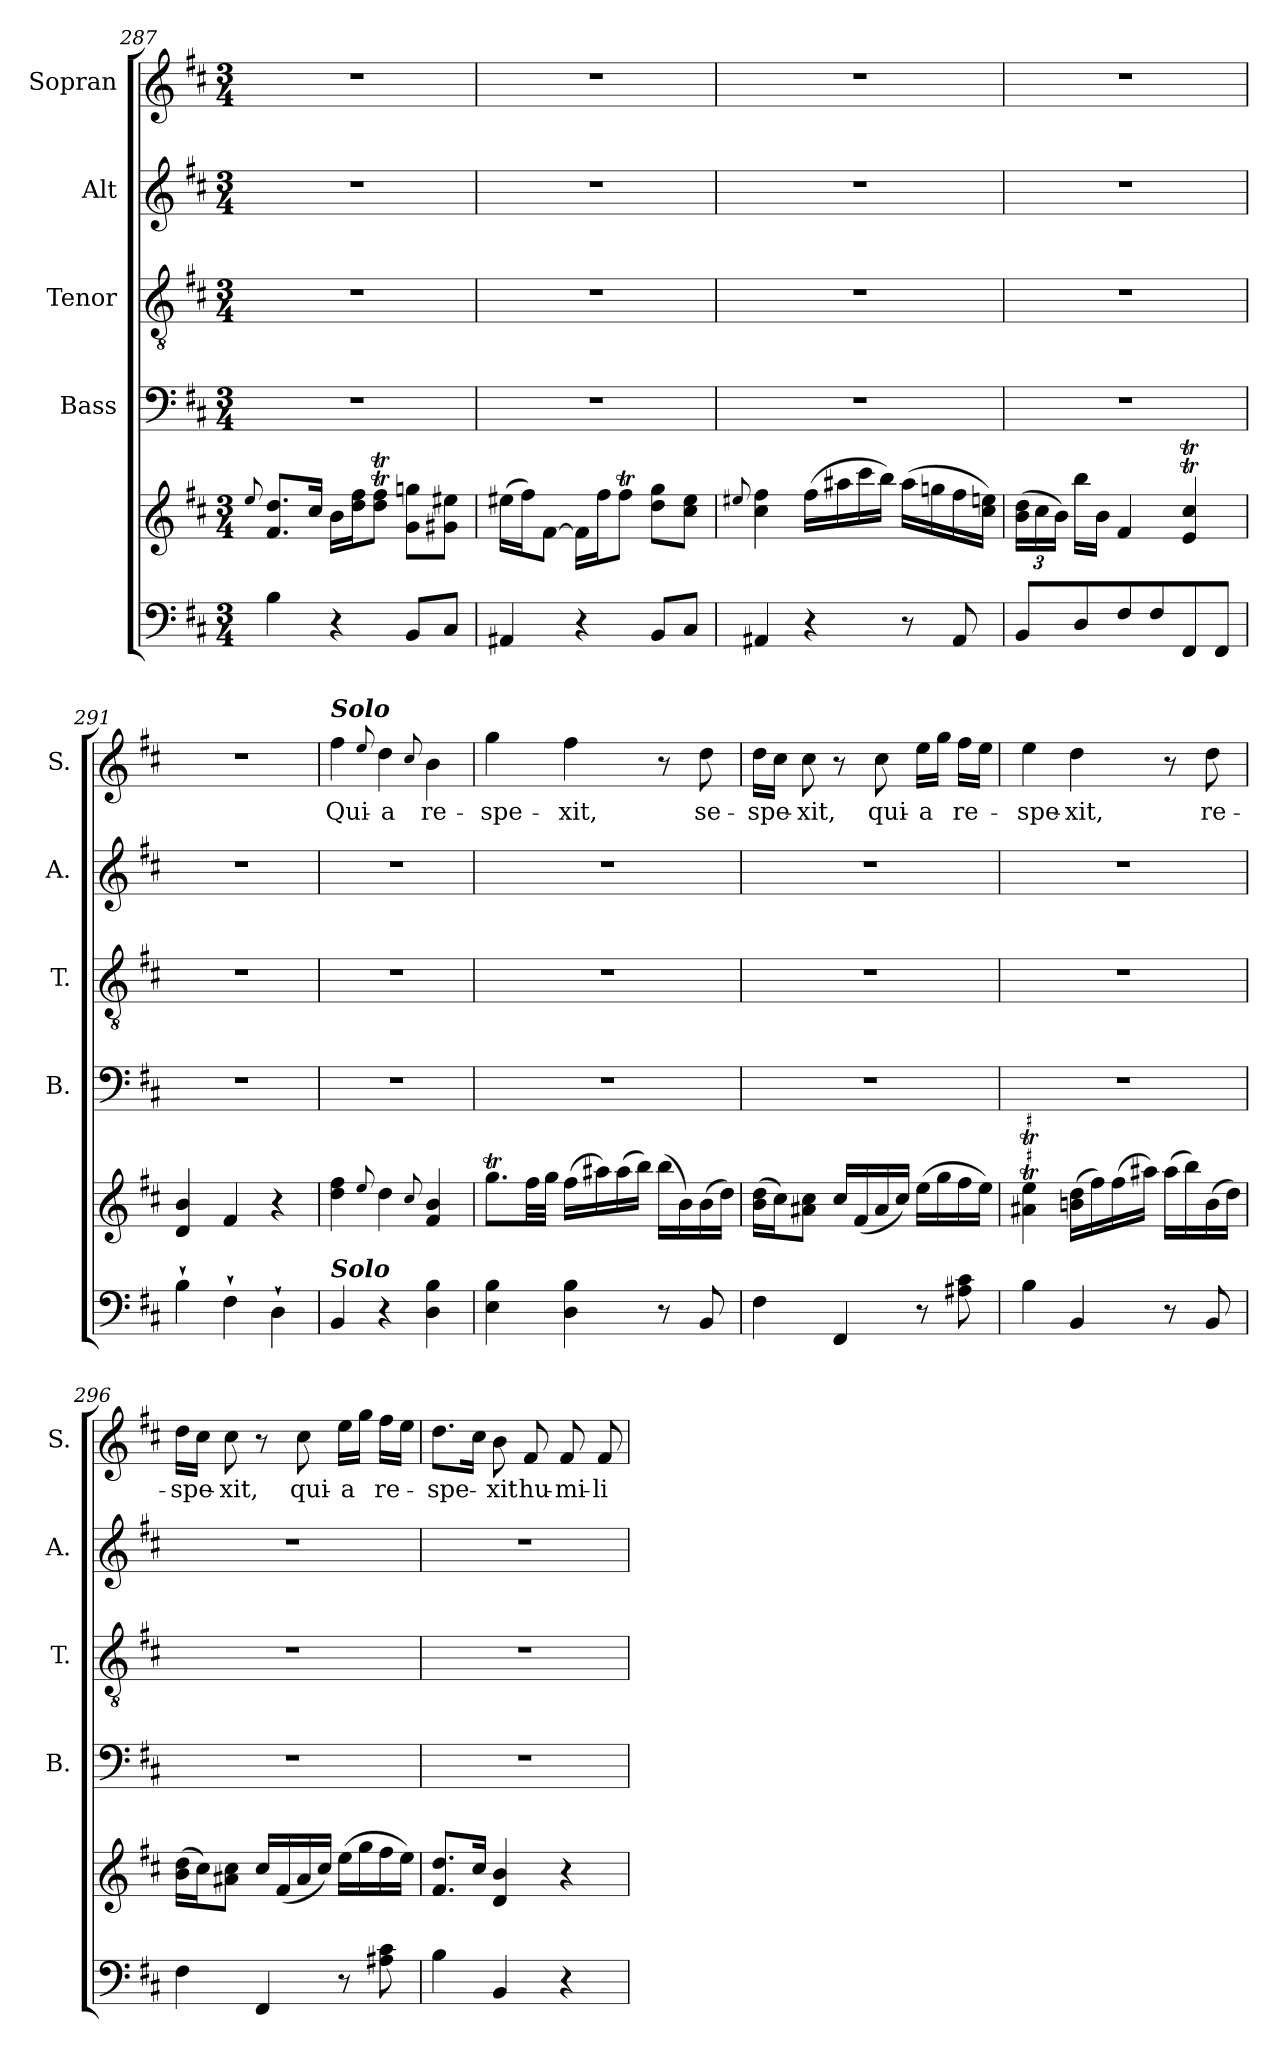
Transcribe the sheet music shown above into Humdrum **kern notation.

**kern	**kern	**kern	**kern	**kern	**kern	**text
*part5	*part5	*part4	*part3	*part2	*part1	*part1
*staff6	*staff5	*staff4	*staff3	*staff2	*staff1	*staff1
*	*	*I"Bass	*I"Tenor	*I"Alt	*I"Sopran	*
*	*	*I'B.	*I'T.	*I'A.	*I'S.	*
*clefF4	*clefG2	*clefF4	*clefGv2	*clefG2	*clefG2	*
*k[f#c#]	*k[f#c#]	*k[f#c#]	*k[f#c#]	*k[f#c#]	*k[f#c#]	*
*D:	*D:	*D:	*D:	*D:	*D:	*
*M3/4	*M3/4	*M3/4	*M3/4	*M3/4	*M3/4	*
=287	=287	=287	=287	=287	=287	=287
.	8qqee/	.	.	.	.	.
4B\	8.f#/ 8.dd/L	2.r	2.r	2.r	2.r	.
.	16cc#/Jk	.	.	.	.	.
4r	16b\LL	.	.	.	.	.
.	16dd\ 16ff#\J	.	.	.	.	.
.	8dd\T 8ff#\TJ	.	.	.	.	.
8BB/L	8g\ 8gg\L	.	.	.	.	.
8C#/J	8g#X\ 8ee#X\J	.	.	.	.	.
=288	=288	=288	=288	=288	=288	=288
4AA#X/	(>16ee#X\LL	2.r	2.r	2.r	2.r	.
.	16ff#\J)	.	.	.	.	.
.	[8f#\J	.	.	.	.	.
4r	16f#\LL]	.	.	.	.	.
.	16ff#\J	.	.	.	.	.
.	8ff#t\J	.	.	.	.	.
8BB/L	8dd\ 8gg\L	.	.	.	.	.
8C#/J	8cc#\ 8ee#\J	.	.	.	.	.
=289	=289	=289	=289	=289	=289	=289
.	8qqee#X/	.	.	.	.	.
4AA#X/	4cc#\ 4ff#\	2.r	2.r	2.r	2.r	.
4r	(>16ff#\LL	.	.	.	.	.
.	16aa#X\	.	.	.	.	.
.	16ccc#\	.	.	.	.	.
.	16bb\JJ)	.	.	.	.	.
8r	(>16aa#\LL	.	.	.	.	.
.	16ggn\	.	.	.	.	.
8AA#/	16ff#\	.	.	.	.	.
.	16cc#\ 16een\JJ)	.	.	.	.	.
!!LO:PB:g=z
=290	=290	=290	=290	=290	=290	=290
8BB/L	(>24b\ 24dd\LL	2.r	2.r	2.r	2.r	.
.	24cc#\	.	.	.	.	.
.	24b\JJ)	.	.	.	.	.
8D/	16bb\LL	.	.	.	.	.
.	16b\JJ	.	.	.	.	.
8F#/	4f#/	.	.	.	.	.
8F#/	.	.	.	.	.	.
8FF#/	4e/T 4cc#/T	.	.	.	.	.
8FF#/J	.	.	.	.	.	.
=291	=291	=291	=291	=291	=291	=291
4B`>\	4d/ 4b/	2.r	2.r	2.r	2.r	.
4F#`>\	4f#/	.	.	.	.	.
4D`>\	4r	.	.	.	.	.
=292	=292	=292	=292	=292	=292	=292
!	!	!	!	!	!LO:TX:a:Bi:t=Solo	!
!LO:TX:a:Bi:t=Solo	!	!	!	!	!	!
!	!	!	!	!	!	!LO:LY:b
4BB/	4dd\ 4ff#\	2.r	2.r	2.r	4ff#\	Qui-
.	8qqee/	.	.	.	8qqee/	.
!	!	!	!	!	!	!LO:LY:b
4r	4dd\	.	.	.	4dd\	-a
.	8qqcc#/	.	.	.	8qqcc#/	.
!	!	!	!	!	!	!LO:LY:b
4D\ 4B\	4f#/ 4b/	.	.	.	4b\	re-
=293	=293	=293	=293	=293	=293	=293
!	!	!	!	!	!	!LO:LY:b
4E\ 4B\	8.ggT\L	2.r	2.r	2.r	4gg\	-spe-
.	32ff#\LL	.	.	.	.	.
.	32gg\JJJ	.	.	.	.	.
!	!	!	!	!	!	!LO:LY:b
4D\ 4B\	(>16ff#\LL	.	.	.	4ff#\	-xit,
.	16aa#X\)	.	.	.	.	.
.	(>16aa#\	.	.	.	.	.
.	16bb\JJ)	.	.	.	.	.
8r	(>16bb\LL	.	.	.	8r	.
.	16b\)	.	.	.	.	.
!	!	!	!	!	!	!LO:LY:b
8BB/	(>16b\	.	.	.	8dd\	se-
.	16dd\JJ)	.	.	.	.	.
=294	=294	=294	=294	=294	=294	=294
!	!	!	!	!	!	!LO:LY:b
4F#\	(>16b\ 16dd\LL	2.r	2.r	2.r	16dd\LL	-spe-
.	16cc#\J)	.	.	.	16cc#\JJ	.
!	!	!	!	!	!	!LO:LY:b
.	8a#X\ 8cc#\J	.	.	.	8cc#\	-xit,
4FF#/	16cc#/LL	.	.	.	8r	.
.	(<16f#/	.	.	.	.	.
!	!	!	!	!	!	!LO:LY:b
.	16a#/	.	.	.	8cc#\	qui-
.	16cc#/JJ)	.	.	.	.	.
!	!	!	!	!	!	!LO:LY:b
8r	(>16ee\LL	.	.	.	16ee\LL	-a
.	16gg\	.	.	.	16gg\JJ	.
!	!	!	!	!	!	!LO:LY:b
8A#X\ 8c#\	16ff#\	.	.	.	16ff#\LL	re-
.	16ee\JJ)	.	.	.	16ee\JJ	.
!!LO:LB:g=z
=295	=295	=295	=295	=295	=295	=295
!	!	!	!	!	!	!LO:LY:b
4B\	4a#X\T 4ee\T	2.r	2.r	2.r	4ee\	-spe-
!	!	!	!	!	!	!LO:LY:b
4BB/	(>16b\ 16dd\LL	.	.	.	4dd\	-xit,
.	16ff#\)	.	.	.	.	.
.	(>16ff#\	.	.	.	.	.
.	16aa#X\JJ)	.	.	.	.	.
8r	(>16aa#\LL	.	.	.	8r	.
.	16bb\)	.	.	.	.	.
!	!	!	!	!	!	!LO:LY:b
8BB/	(>16b\	.	.	.	8dd\	re-
.	16dd\JJ)	.	.	.	.	.
=296	=296	=296	=296	=296	=296	=296
!	!	!	!	!	!	!LO:LY:b
4F#\	(>16b\ 16dd\LL	2.r	2.r	2.r	16dd\LL	-spe-
.	16cc#\J)	.	.	.	16cc#\JJ	.
!	!	!	!	!	!	!LO:LY:b
.	8a#X\ 8cc#\J	.	.	.	8cc#\	-xit,
4FF#/	16cc#/LL	.	.	.	8r	.
.	(<16f#/	.	.	.	.	.
!	!	!	!	!	!	!LO:LY:b
.	16a#/	.	.	.	8cc#\	qui-
.	16cc#/JJ)	.	.	.	.	.
!	!	!	!	!	!	!LO:LY:b
8r	(>16ee\LL	.	.	.	16ee\LL	-a
.	16gg\	.	.	.	16gg\JJ	.
!	!	!	!	!	!	!LO:LY:b
8A#X\ 8c#\	16ff#\	.	.	.	16ff#\LL	re-
.	16ee\JJ)	.	.	.	16ee\JJ	.
=297	=297	=297	=297	=297	=297	=297
!	!	!	!	!	!	!LO:LY:b
4B\	8.f#/ 8.dd/L	2.r	2.r	2.r	8.dd\L	-spe-
.	16cc#/Jk	.	.	.	16cc#\Jk	.
!	!	!	!	!	!	!LO:LY:b
4BB/	4d/ 4b/	.	.	.	8b\	-xit
!	!	!	!	!	!	!LO:LY:b
.	.	.	.	.	8f#/	hu-
!	!	!	!	!	!	!LO:LY:b
4r	4r	.	.	.	8f#/	-mi-
!	!	!	!	!	!	!LO:LY:b
.	.	.	.	.	8f#/	-li-
=	=	=	=	=	=	=
*-	*-	*-	*-	*-	*-	*-
